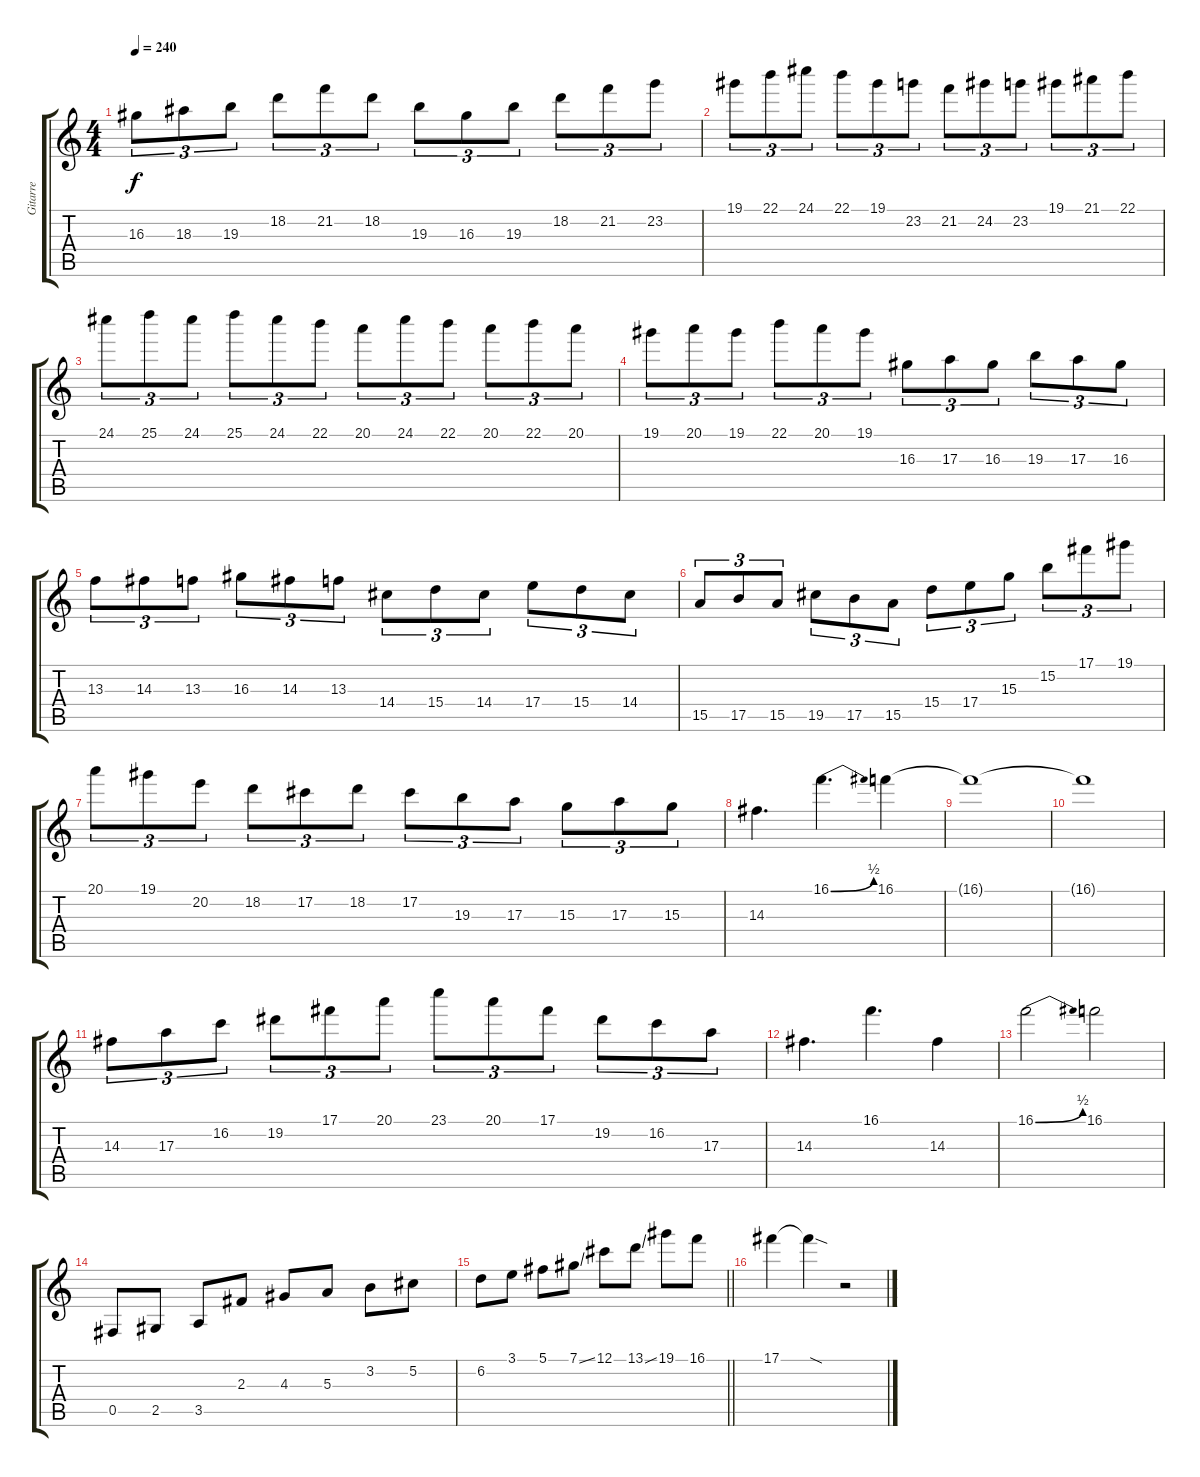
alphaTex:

\track ("Gitarre" "Gitarre") {instrument distortionguitar}
\staff {score tabs}
\tuning (Db4 Ab3 E3 B2 Gb2 B1) {hide}
\ts (4 4)
\tempo 240
\clef g2
\ks c
16.3.8{tu (3 2) dy f} 18.3.8{tu (3 2)} 19.3.8{tu (3 2)} 18.2.8{tu (3 2)} 21.2.8{tu (3 2)} 18.2.8{tu (3 2)} 19.3.8{tu (3 2)} 16.3.8{tu (3 2)} 19.3.8{tu (3 2)} 18.2.8{tu (3 2)} 21.2.8{tu (3 2)} 23.2.8{tu (3 2)} |
19.1.8{tu (3 2)} 22.1.8{tu (3 2)} 24.1.8{tu (3 2)} 22.1.8{tu (3 2)} 19.1.8{tu (3 2)} 23.2.8{tu (3 2)} 21.2.8{tu (3 2)} 24.2.8{tu (3 2)} 23.2.8{tu (3 2)} 19.1.8{tu (3 2)} 21.1.8{tu (3 2)} 22.1.8{tu (3 2)} |
24.1.8{tu (3 2)} 25.1.8{tu (3 2)} 24.1.8{tu (3 2)} 25.1.8{tu (3 2)} 24.1.8{tu (3 2)} 22.1.8{tu (3 2)} 20.1.8{tu (3 2)} 24.1.8{tu (3 2)} 22.1.8{tu (3 2)} 20.1.8{tu (3 2)} 22.1.8{tu (3 2)} 20.1.8{tu (3 2)} |
19.1.8{tu (3 2)} 20.1.8{tu (3 2)} 19.1.8{tu (3 2)} 22.1.8{tu (3 2)} 20.1.8{tu (3 2)} 19.1.8{tu (3 2)} 16.3.8{tu (3 2)} 17.3.8{tu (3 2)} 16.3.8{tu (3 2)} 19.3.8{tu (3 2)} 17.3.8{tu (3 2)} 16.3.8{tu (3 2)} |
13.3.8{tu (3 2)} 14.3.8{tu (3 2)} 13.3.8{tu (3 2)} 16.3.8{tu (3 2)} 14.3.8{tu (3 2)} 13.3.8{tu (3 2)} 14.4.8{tu (3 2)} 15.4.8{tu (3 2)} 14.4.8{tu (3 2)} 17.4.8{tu (3 2)} 15.4.8{tu (3 2)} 14.4.8{tu (3 2)} |
15.5.8{tu (3 2)} 17.5.8{tu (3 2)} 15.5.8{tu (3 2)} 19.5.8{tu (3 2)} 17.5.8{tu (3 2)} 15.5.8{tu (3 2)} 15.4.8{tu (3 2)} 17.4.8{tu (3 2)} 15.3.8{tu (3 2)} 15.2.8{tu (3 2)} 17.1.8{tu (3 2)} 19.1.8{tu (3 2)} |
20.1.8{tu (3 2)} 19.1.8{tu (3 2)} 20.2.8{tu (3 2)} 18.2.8{tu (3 2)} 17.2.8{tu (3 2)} 18.2.8{tu (3 2)} 17.2.8{tu (3 2)} 19.3.8{tu (3 2)} 17.3.8{tu (3 2)} 15.3.8{tu (3 2)} 17.3.8{tu (3 2)} 15.3.8{tu (3 2)} |
14.3.4{d} 16.1{be (bend 0 0 60 2)}.4{d} 16.1.4 |
16.1{t}.1 |
16.1{t}.1 |
14.3.8{tu (3 2)} 17.3.8{tu (3 2)} 16.2.8{tu (3 2)} 19.2.8{tu (3 2)} 17.1.8{tu (3 2)} 20.1.8{tu (3 2)} 23.1.8{tu (3 2)} 20.1.8{tu (3 2)} 17.1.8{tu (3 2)} 19.2.8{tu (3 2)} 16.2.8{tu (3 2)} 17.3.8{tu (3 2)} |
14.3.4{d} 16.1.4{d} 14.3.4 |
16.1{be (bend 0 0 60 2)}.2 16.1.2 |
0.5.8 2.5.8 3.5.8 2.3.8 4.3.8 5.3.8 3.2.8 5.2.8 |
\barLineRight lightlight
6.2.8 3.1.8 5.1.8 7.1{ss}.8 12.1.8 13.1{ss}.8 19.1.8 16.1.8 |
\section ("" "")
17.1.4 17.1{sod t}.4 r.2
